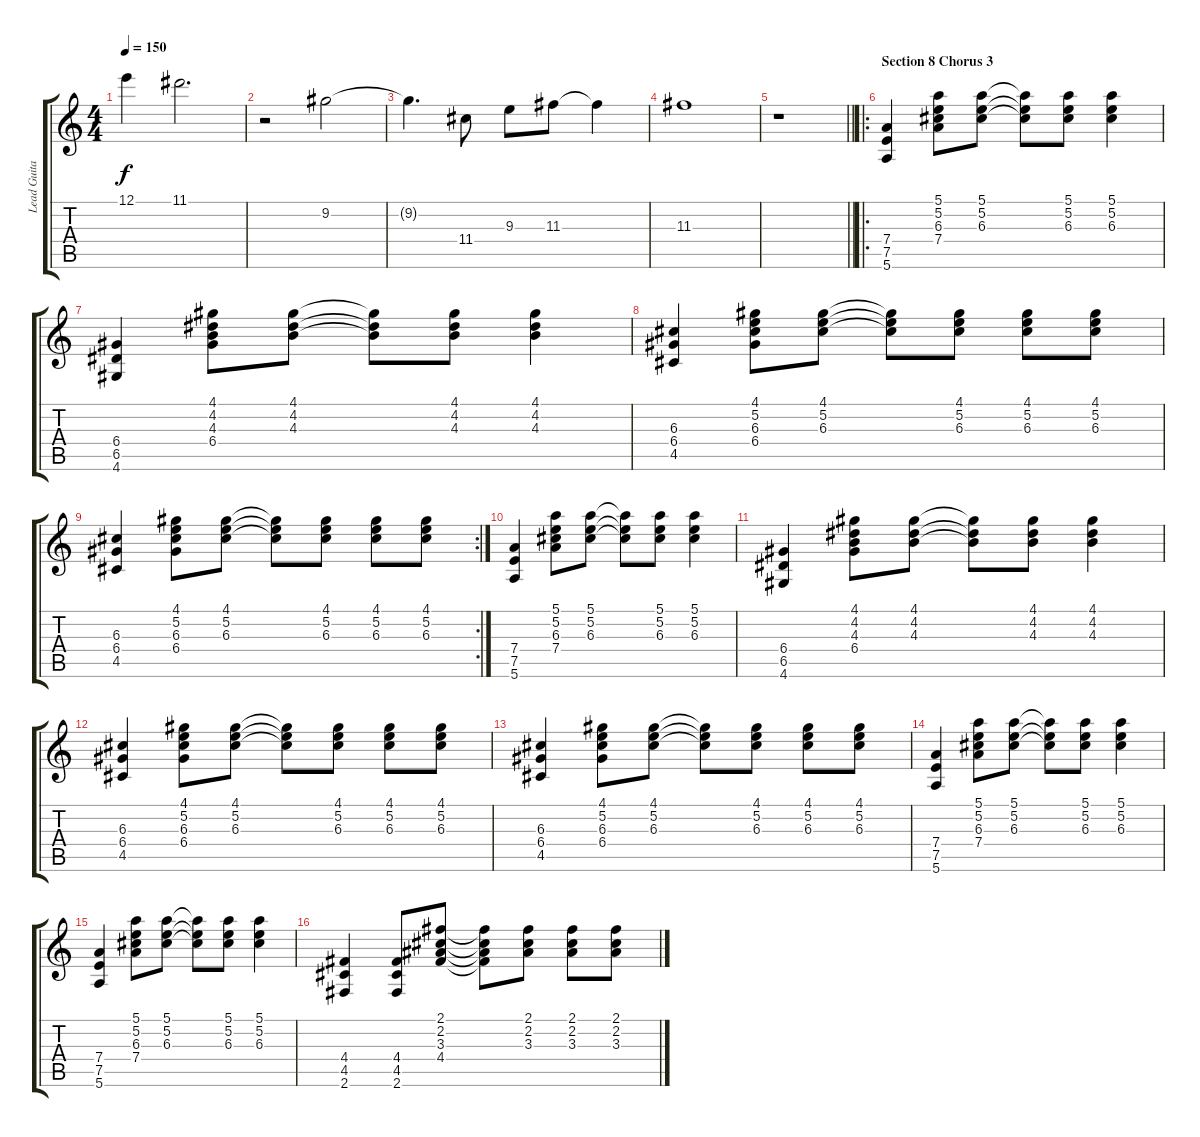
\track ("Lead Guitar" "Lead Guita") {instrument electricguitarclean}
\staff {score tabs}
\tuning (E4 B3 G3 D3 A2 E2) {hide}
\ts (4 4)
\tempo 150
\clef g2
\ks c
12.1{t}.4{dy f} 11.1.2{d} |
r.2 9.2.2 |
9.2{t}.4{d} 11.4.8 9.3.8 11.3.8 11.3{t}.4 |
11.3.1 |
\barLineRight lightlight
r.1 |
\ro
\section ("" "Section 8 Chorus 3")
(7.4 7.5 5.6).4{volume 13 instrument electricguitarclean} (5.1 5.2 6.3 7.4).8 (5.1 5.2 6.3).8 (5.1{t} 5.2{t} 6.3{t}).8 (5.1 5.2 6.3).8 (5.1 5.2 6.3).4 |
(6.4 6.5 4.6).4 (4.1 4.2 4.3 6.4).8 (4.1 4.2 4.3).8 (4.1{t} 4.2{t} 4.3{t}).8 (4.1 4.2 4.3).8 (4.1 4.2 4.3).4 |
(6.3 6.4 4.5).4 (4.1 5.2 6.3 6.4).8 (4.1 5.2 6.3).8 (4.1{t} 5.2{t} 6.3{t}).8 (4.1 5.2 6.3).8 (4.1 5.2 6.3).8 (4.1 5.2 6.3).8 |
\rc 2
(6.3 6.4 4.5).4 (4.1 5.2 6.3 6.4).8 (4.1 5.2 6.3).8 (4.1{t} 5.2{t} 6.3{t}).8 (4.1 5.2 6.3).8 (4.1 5.2 6.3).8 (4.1 5.2 6.3).8 |
(7.4 7.5 5.6).4 (5.1 5.2 6.3 7.4).8 (5.1 5.2 6.3).8 (5.1{t} 5.2{t} 6.3{t}).8 (5.1 5.2 6.3).8 (5.1 5.2 6.3).4 |
(6.4 6.5 4.6).4 (4.1 4.2 4.3 6.4).8 (4.1 4.2 4.3).8 (4.1{t} 4.2{t} 4.3{t}).8 (4.1 4.2 4.3).8 (4.1 4.2 4.3).4 |
(6.3 6.4 4.5).4 (4.1 5.2 6.3 6.4).8 (4.1 5.2 6.3).8 (4.1{t} 5.2{t} 6.3{t}).8 (4.1 5.2 6.3).8 (4.1 5.2 6.3).8 (4.1 5.2 6.3).8 |
(6.3 6.4 4.5).4 (4.1 5.2 6.3 6.4).8 (4.1 5.2 6.3).8 (4.1{t} 5.2{t} 6.3{t}).8 (4.1 5.2 6.3).8 (4.1 5.2 6.3).8 (4.1 5.2 6.3).8 |
(7.4 7.5 5.6).4 (5.1 5.2 6.3 7.4).8 (5.1 5.2 6.3).8 (5.1{t} 5.2{t} 6.3{t}).8 (5.1 5.2 6.3).8 (5.1 5.2 6.3).4 |
(7.4 7.5 5.6).4 (5.1 5.2 6.3 7.4).8 (5.1 5.2 6.3).8 (5.1{t} 5.2{t} 6.3{t}).8 (5.1 5.2 6.3).8 (5.1 5.2 6.3).4 |
(4.4 4.5 2.6).4 (4.4 4.5 2.6).8 (2.1 2.2 3.3 4.4).8 (2.1{t} 2.2{t} 3.3{t} 4.4{t}).8 (2.1 2.2 3.3).8 (2.1 2.2 3.3).8 (2.1 2.2 3.3).8
